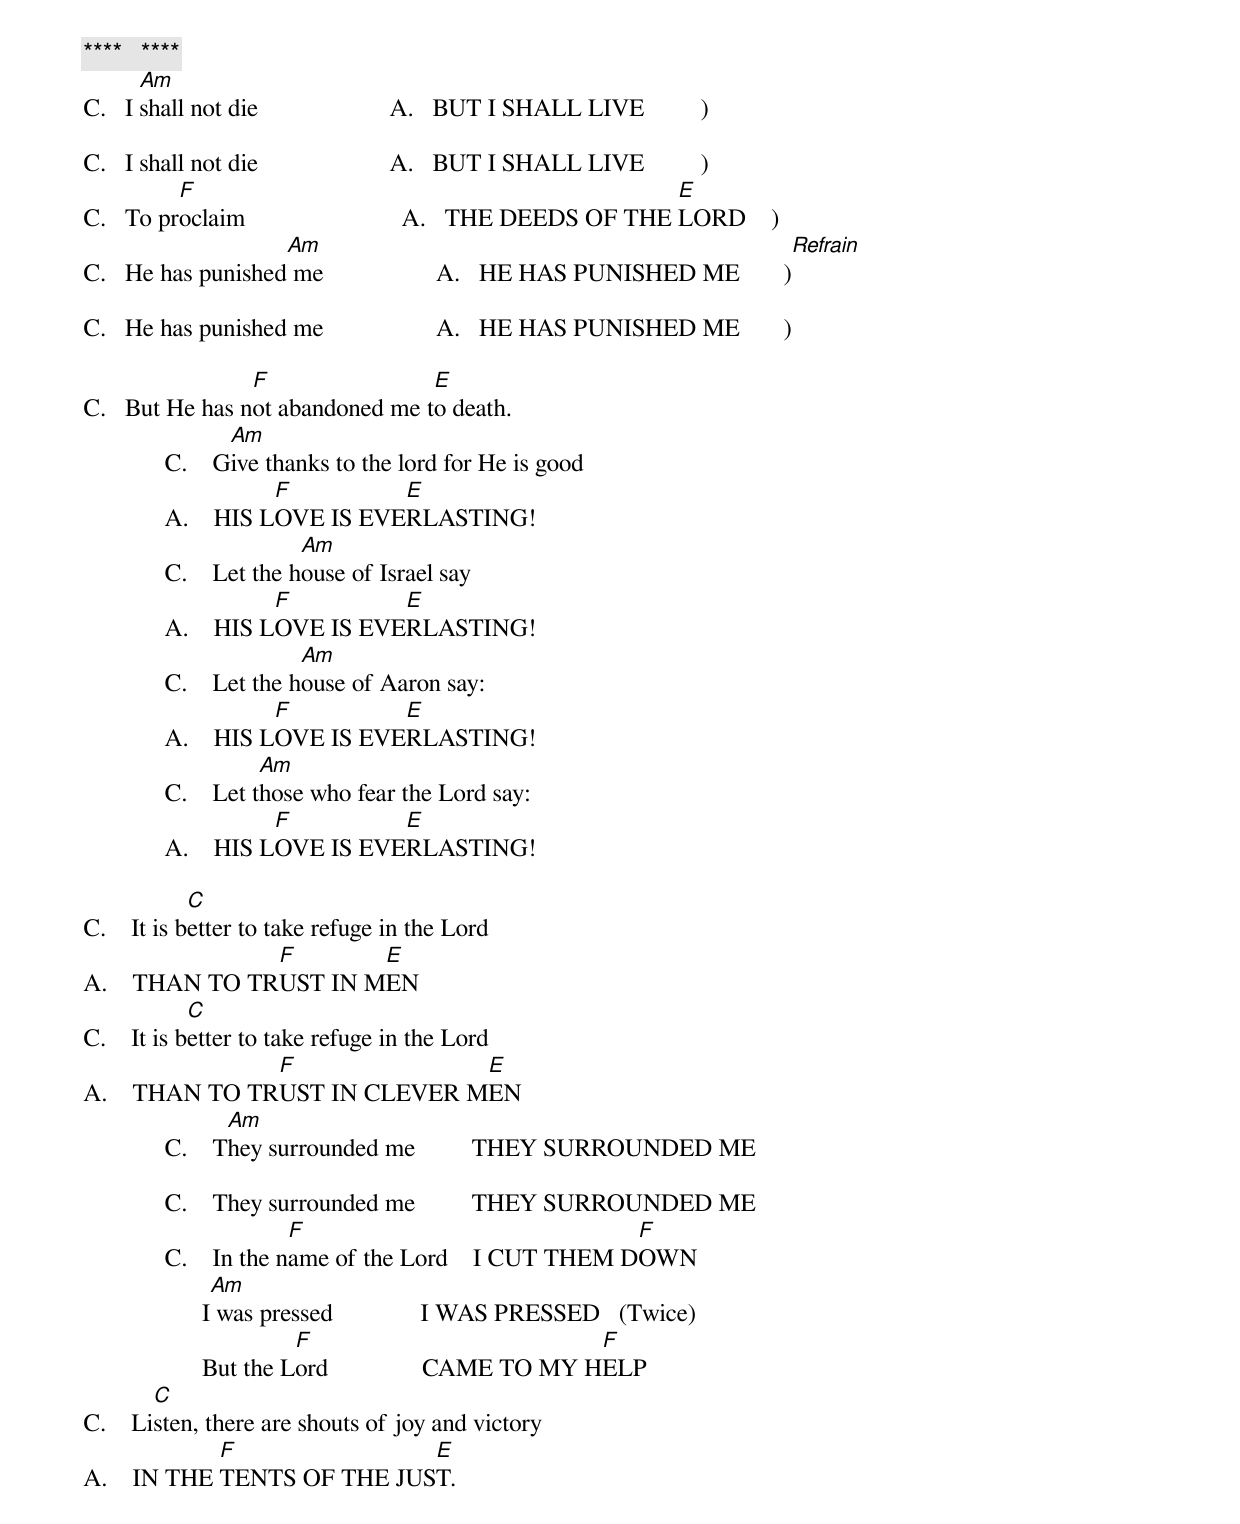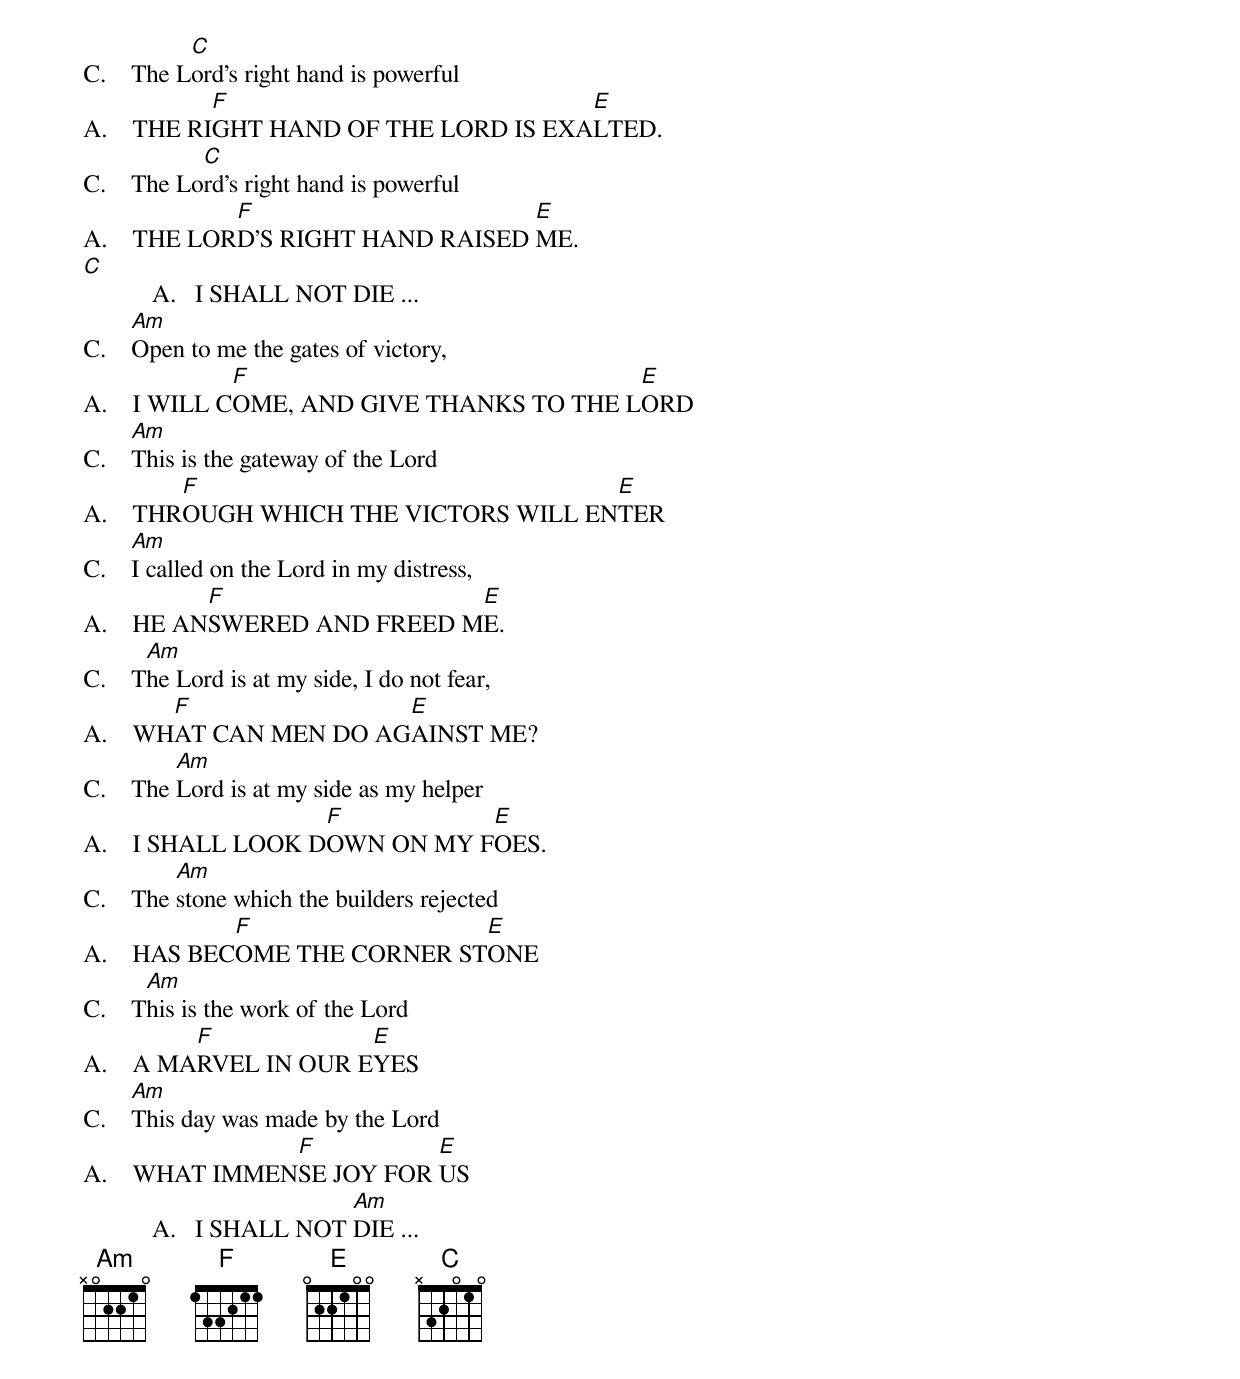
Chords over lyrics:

***** I SHALL NOT DIEPsalm 117 (118) *****
****   ****
       Am
C.   I shall not die                     A.   BUT I SHALL LIVE         )

C.   I shall not die                     A.   BUT I SHALL LIVE         )
          F                                                    E
C.   To proclaim                         A.   THE DEEDS OF THE LORD    )
                    Am                                                     Refrain
C.   He has punished me                  A.   HE HAS PUNISHED ME       )

C.   He has punished me                  A.   HE HAS PUNISHED ME       )

                 F                E
C.   But He has not abandoned me to death.
                    Am
             C.    Give thanks to the lord for He is good
                        F         E
             A.    HIS LOVE IS EVERLASTING!
                            Am
             C.    Let the house of Israel say
                        F         E
             A.    HIS LOVE IS EVERLASTING!
                            Am
             C.    Let the house of Aaron say:
                        F         E
             A.    HIS LOVE IS EVERLASTING!
                        Am
             C.    Let those who fear the Lord say:
                        F         E
             A.    HIS LOVE IS EVERLASTING!

             C
C.    It is better to take refuge in the Lord
                F       E
A.    THAN TO TRUST IN MEN
             C
C.    It is better to take refuge in the Lord
                F              E
A.    THAN TO TRUST IN CLEVER MEN
                    Am
             C.    They surrounded me         THEY SURROUNDED ME

             C.    They surrounded me         THEY SURROUNDED ME
                           F                              F
             C.    In the name of the Lord    I CUT THEM DOWN
                    Am
                   I was pressed              I WAS PRESSED   (Twice)
                            F                             F
                   But the Lord               CAME TO MY HELP
        C
C.    Listen, there are shouts of joy and victory
             F               E
A.    IN THE TENTS OF THE JUST.
           C
C.    The Lord's right hand is powerful
            F                          E
A.    THE RIGHT HAND OF THE LORD IS EXALTED.
            C
C.    The Lord's right hand is powerful
             F                     E
A.    THE LORD'S RIGHT HAND RAISED ME.
C
           A.   I SHALL NOT DIE ...
      Am
C.    Open to me the gates of victory,
              F                            E
A.    I WILL COME, AND GIVE THANKS TO THE LORD
      Am
C.    This is the gateway of the Lord
         F                             E
A.    THROUGH WHICH THE VICTORS WILL ENTER
      Am
C.    I called on the Lord in my distress,
           F                 E
A.    HE ANSWERED AND FREED ME.
       Am
C.    The Lord is at my side, I do not fear,
        F               E
A.    WHAT CAN MEN DO AGAINST ME?
          Am
C.    The Lord is at my side as my helper
                    F          E
A.    I SHALL LOOK DOWN ON MY FOES.
          Am
C.    The stone which the builders rejected
             F                E
A.    HAS BECOME THE CORNER STONE
       Am
C.    This is the work of the Lord
          F            E
A.    A MARVEL IN OUR EYES
      Am
C.    This day was made by the Lord
                F          E
A.    WHAT IMMENSE JOY FOR US
                            Am
           A.   I SHALL NOT DIE ...
